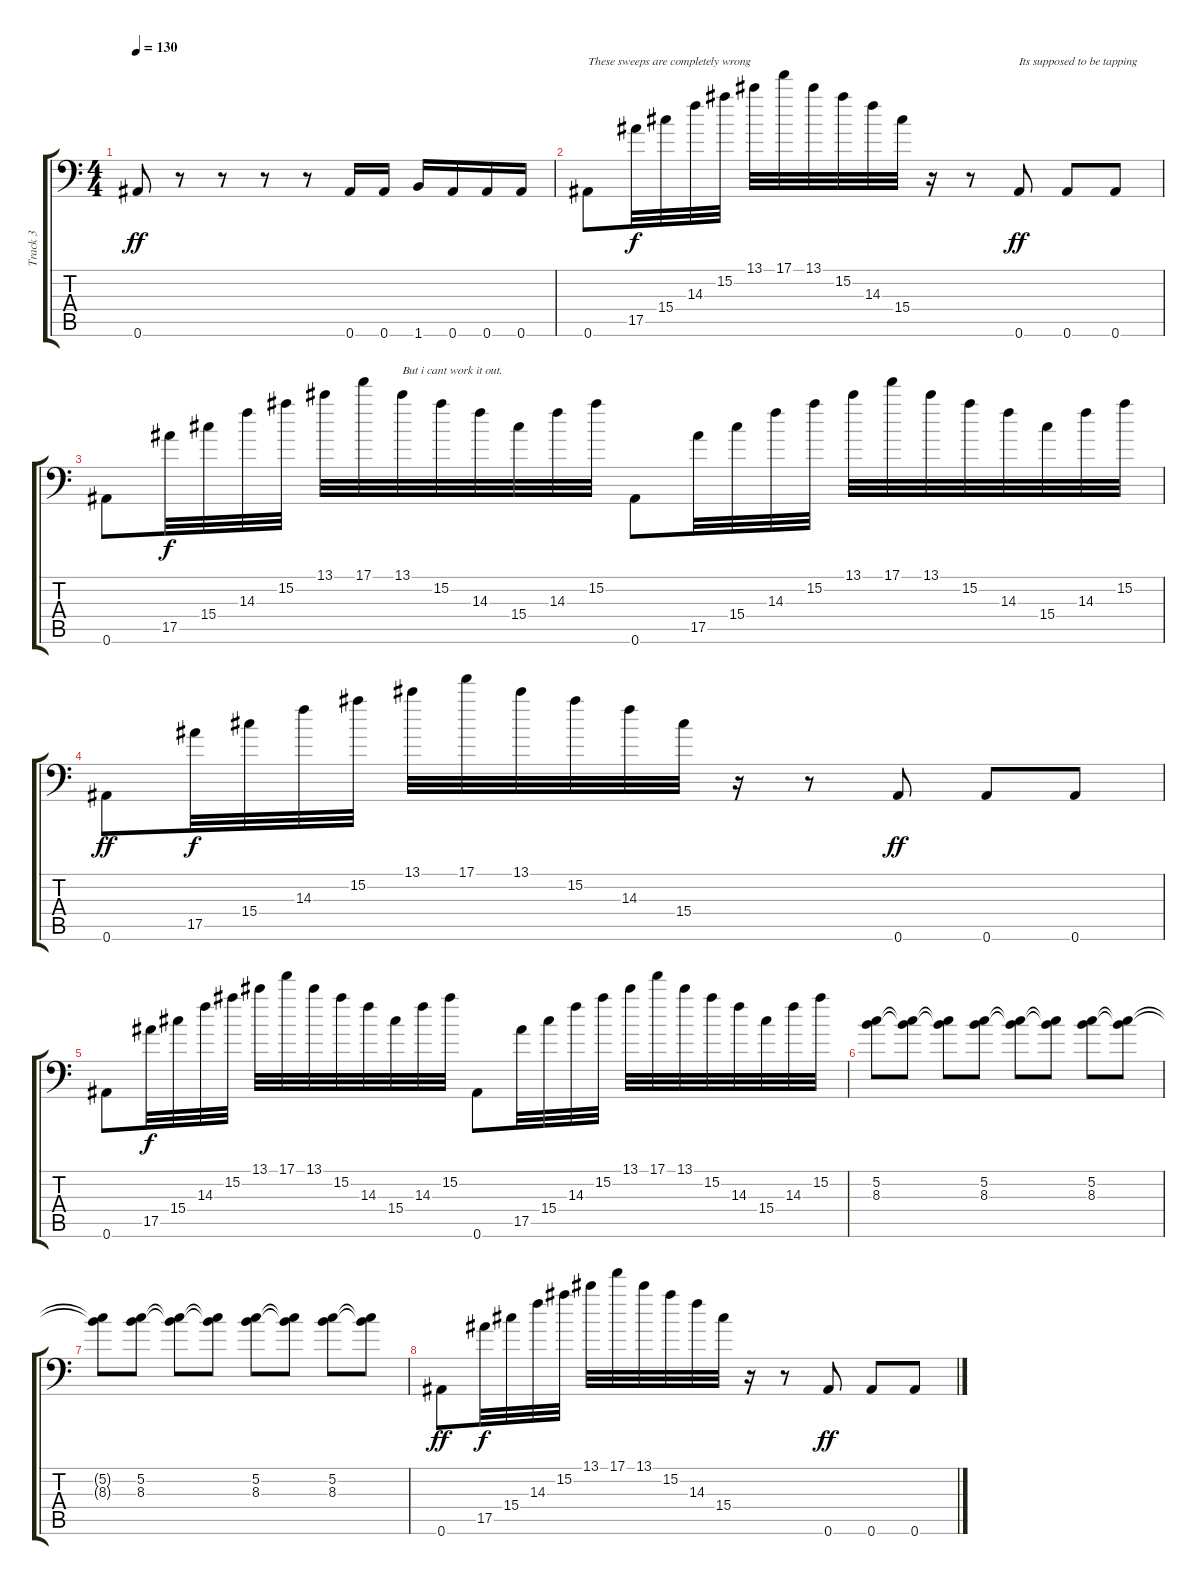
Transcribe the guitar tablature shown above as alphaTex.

\track ("Track 3" "Track 3") {instrument distortionguitar}
\staff {score tabs}
\tuning (C4 G3 Eb3 Bb2 F2 Bb1) {hide}
\ts (4 4)
\tempo 130
\clef f4
\ks c
0.6.8{dy ff} r.8 r.8 r.8 r.8 0.6.16 0.6.16 1.6.16 0.6.16 0.6.16 0.6.16 |
0.6.8{txt "These sweeps are completely wrong"} 17.5.32{dy f} 15.4.32 14.3.32 15.2.32 13.1.32 17.1.32 13.1.32 15.2.32 14.3.32 15.4.32 r.16 r.8 0.6.8{txt "Its supposed to be tapping" dy ff} 0.6.8 0.6.8 |
0.6.8 17.5.32{dy f} 15.4.32 14.3.32 15.2.32 13.1.32 17.1.32 13.1.32{txt "But i cant work it out."} 15.2.32 14.3.32 15.4.32 14.3.32 15.2.32 0.6.8 17.5.32 15.4.32 14.3.32 15.2.32 13.1.32 17.1.32 13.1.32 15.2.32 14.3.32 15.4.32 14.3.32 15.2.32 |
0.6.8{dy ff} 17.5.32{dy f} 15.4.32 14.3.32 15.2.32 13.1.32 17.1.32 13.1.32 15.2.32 14.3.32 15.4.32 r.16 r.8 0.6.8{dy ff} 0.6.8 0.6.8 |
0.6.8 17.5.32{dy f} 15.4.32 14.3.32 15.2.32 13.1.32 17.1.32 13.1.32 15.2.32 14.3.32 15.4.32 14.3.32 15.2.32 0.6.8 17.5.32 15.4.32 14.3.32 15.2.32 13.1.32 17.1.32 13.1.32 15.2.32 14.3.32 15.4.32 14.3.32 15.2.32 |
(5.2 8.3).8 (5.2{t} 8.3{t}).8 (5.2{t} 8.3{t}).8 (5.2 8.3).8 (5.2{t} 8.3{t}).8 (5.2{t} 8.3{t}).8 (5.2 8.3).8 (5.2{t} 8.3{t}).8 |
(5.2{t} 8.3{t}).8 (5.2 8.3).8 (5.2{t} 8.3{t}).8 (5.2{t} 8.3{t}).8 (5.2 8.3).8 (5.2{t} 8.3{t}).8 (5.2 8.3).8 (5.2{t} 8.3{t}).8 |
0.6.8{dy ff} 17.5.32{dy f} 15.4.32 14.3.32 15.2.32 13.1.32 17.1.32 13.1.32 15.2.32 14.3.32 15.4.32 r.16 r.8 0.6.8{dy ff} 0.6.8 0.6.8
